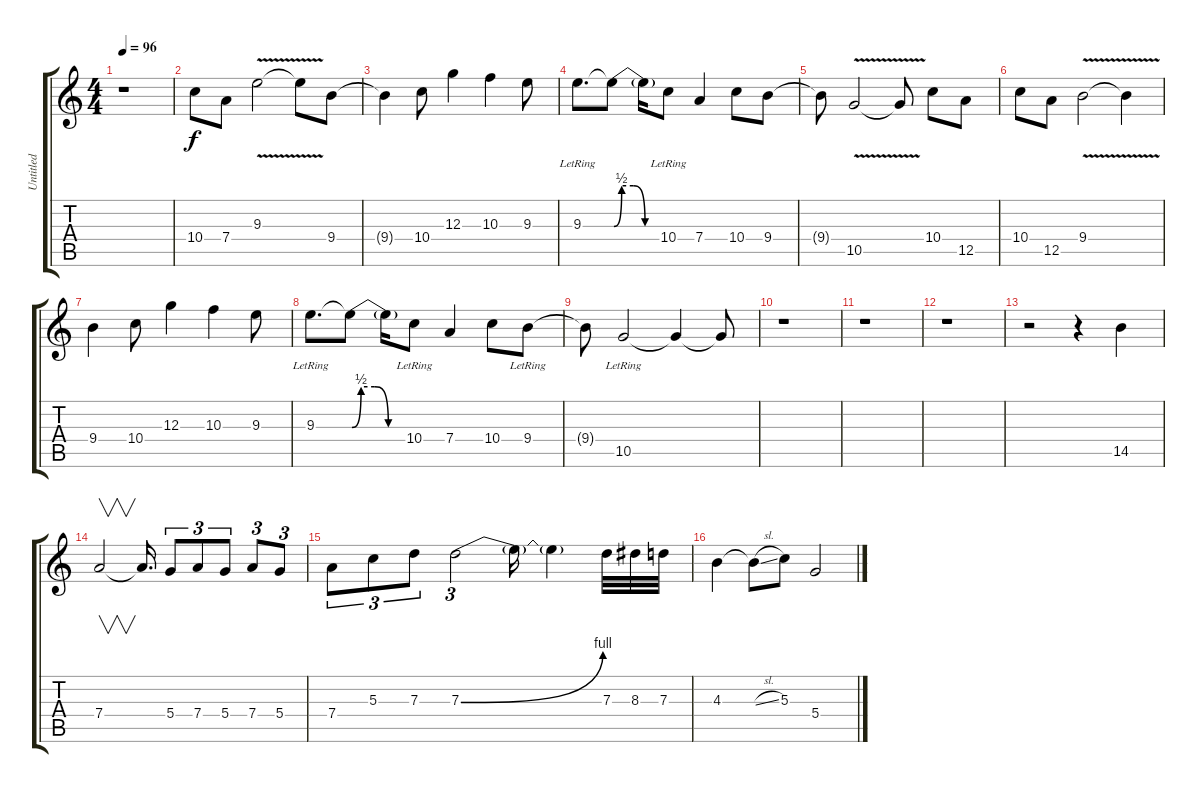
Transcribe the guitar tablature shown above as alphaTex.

\track ("Untitled" "Untitled") {instrument overdrivenguitar}
\staff {score tabs}
\tuning (E4 B3 G3 D3 A2 D2) {hide}
\ts (4 4)
\tempo 96
\clef g2
\ks c
r.1{dy f} |
10.4.8 7.4.8 9.3{v}.2 9.3{t}.8 9.4.8 |
9.4{t}.4 10.4.8 12.3.4 10.3.4 9.3.8 |
9.3{lr}.8{d} 9.3{be (custom 0 0 10 2 25 2 40 0 60 0) t}.8 9.3{t}.16 10.4{lr}.8 7.4.4 10.4.8 9.4.8 |
9.4{t}.8 10.5{v}.2 10.5{t}.8 10.4.8 12.5.8 |
10.4.8 12.5.8 9.4{v}.2 9.4{t}.4 |
9.4.4 10.4.8 12.3.4 10.3.4 9.3.8 |
9.3{lr}.8{d} 9.3{be (custom 0 0 10 2 25 2 40 0 60 0) t}.8 9.3{t}.16 10.4{lr}.8 7.4.4 10.4.8 9.4{lr}.8 |
9.4{t}.8 10.5{lr}.2 10.5{t}.4 10.5{t}.8 |
r.1 |
r.1 |
r.1 |
r.2 r.4 14.5.4 |
7.4.2{v} 7.4{t}.16{d} 5.4.8{tu (3 2)} 7.4.8{tu (3 2)} 5.4.8{tu (3 2)} 7.4.8{tu (3 2)} 5.4.8{tu (3 2)} |
7.4.8{tu (3 2)} 5.3.8{tu (3 2)} 7.3.8{tu (3 2)} 7.3{be (bend 0 0 60 4)}.2{tu (3 2)} 7.3{t}.16 7.3{t}.4 7.3.32 8.3.32 7.3.32 |
4.3.4 4.3{sl t}.8 5.3.8 5.4.2
